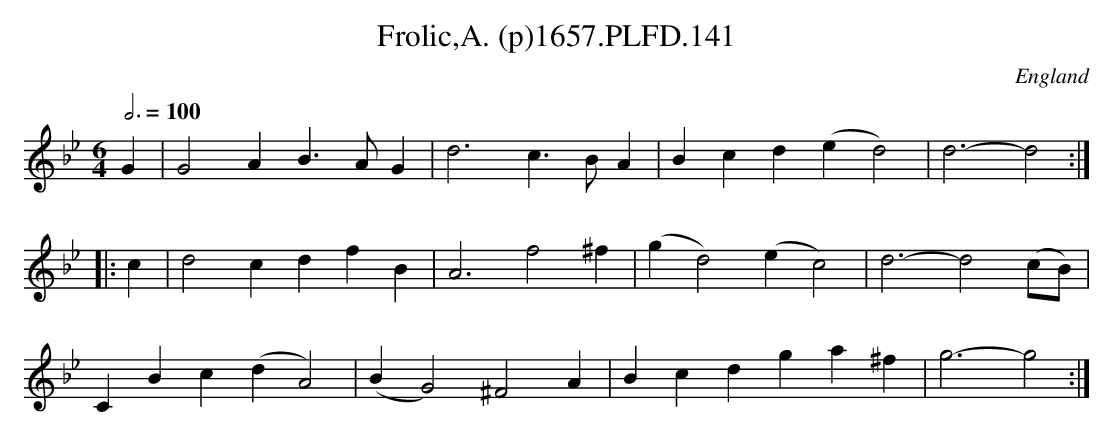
X:1
T:Frolic,A. (p)1657.PLFD.141
M:6/4
L:1/4
Q:3/4=100
O:England
K:Bb
G |\
G2A B>AG | d3 c>BA | Bcd (ed2) | d3- d2 :|
|: c |\
d2c dfB | A3 f2^f | (gd2) (ec2) | d3- d2(c/B/) |
CBc (dA2) | (BG2) ^F2A | Bcd ga^f | g3- g2 :|
